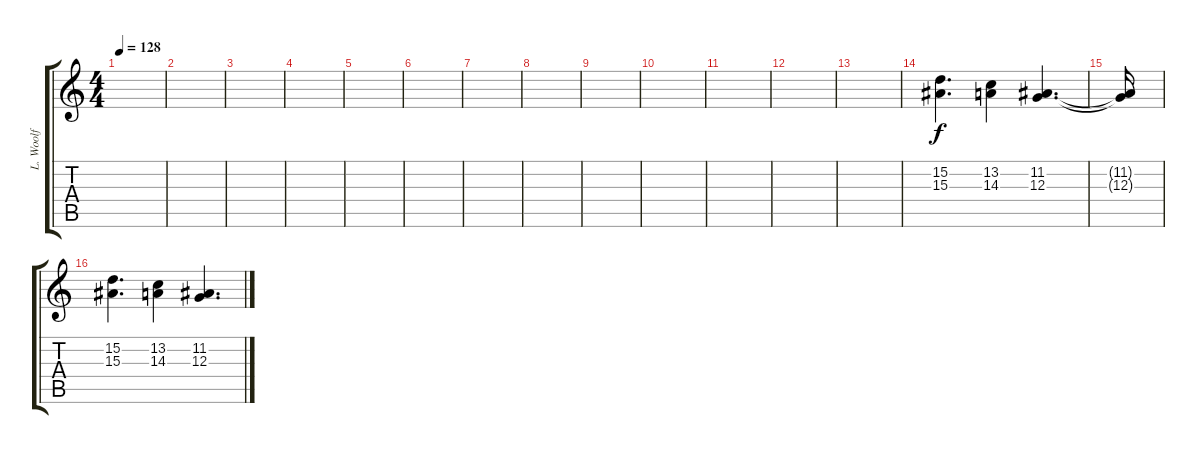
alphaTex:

\track ("L. Woolf" "L. Woolf") {instrument lead1square}
\staff {score tabs}
\tuning (E4 B3 G3 D3 A2 E2) {hide}
\ts (4 4)
\tempo 128
\clef g2
\ks c
|
|
|
|
|
|
|
|
|
|
|
|
|
(15.2 15.3).4{d} (13.2 14.3).4 (11.2 12.3).4{d} |
(11.2{t} 12.3{t}).16 |
(15.2 15.3).4{d} (13.2 14.3).4 (11.2 12.3).4{d}
